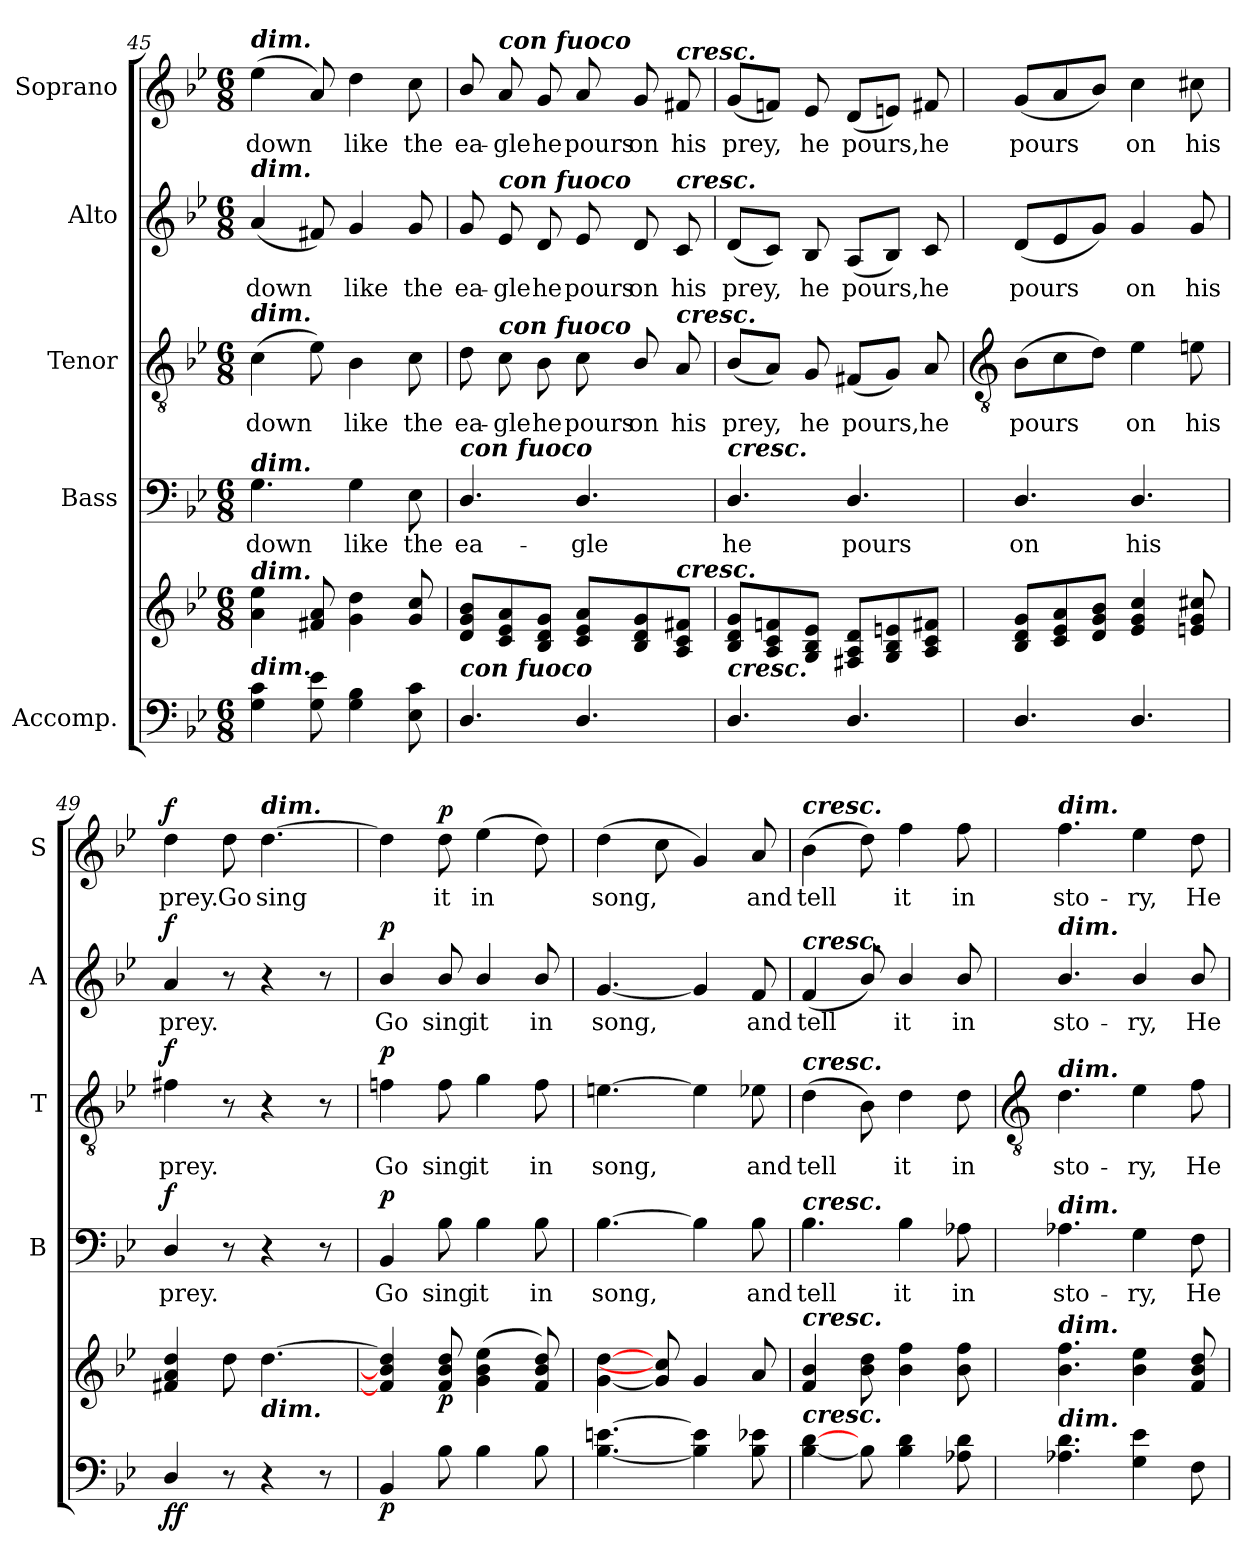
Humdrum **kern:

**kern	**kern	**dynam	**kern	**text	**dynam	**kern	**text	**dynam	**kern	**text	**dynam	**kern	**text	**dynam
*part5	*part5	*part5	*part4	*part4	*part4	*part3	*part3	*part3	*part2	*part2	*part2	*part1	*part1	*part1
*staff6	*staff5	*staff5/6	*staff4	*staff4	*staff4	*staff3	*staff3	*staff3	*staff2	*staff2	*staff2	*staff1	*staff1	*staff1
*I"Accomp.	*	*	*I"Bass	*	*	*I"Tenor	*	*	*I"Alto	*	*	*I"Soprano	*	*
*	*	*	*I'B	*	*	*I'T	*	*	*I'A	*	*	*I'S	*	*
*clefF4	*clefG2	*	*clefF4	*	*	*clefGv2	*	*	*clefG2	*	*	*clefG2	*	*
*k[b-e-]	*k[b-e-]	*	*k[b-e-]	*	*	*k[b-e-]	*	*	*k[b-e-]	*	*	*k[b-e-]	*	*
*B-:	*B-:	*	*B-:	*	*	*B-:	*	*	*B-:	*	*	*B-:	*	*
*M6/8	*M6/8	*	*M6/8	*	*	*M6/8	*	*	*M6/8	*	*	*M6/8	*	*
=45	=45	=45	=45	=45	=45	=45	=45	=45	=45	=45	=45	=45	=45	=45
!	!	!	!	!	!	!	!	!	!	!	!	!LO:TX:a:Bi:t=dim.	!	!
!	!	!	!	!	!	!	!	!	!LO:TX:a:Bi:t=dim.	!	!	!	!	!
!	!	!	!	!	!	!LO:TX:a:Bi:t=dim.	!	!	!	!	!	!	!	!
!	!	!	!LO:TX:a:Bi:t=dim.	!	!	!	!	!	!	!	!	!	!	!
!	!LO:TX:a:Bi:t=dim.	!	!	!	!	!	!	!	!	!	!	!	!	!
!LO:TX:a:Bi:t=dim.	!	!	!	!	!	!	!	!	!	!	!	!	!	!
!	!	!	!	!LO:LY:b	!	!	!LO:LY:b	!	!	!LO:LY:b	!	!	!LO:LY:b	!
4G 4c	4a 4ee-	.	4.G	down	.	(>4c	down	.	(<4a	down	.	(<4ee-	down	.
8G 8e-	8f#X 8a	.	.	.	.	8e-)	.	.	8f#X)	.	.	8a)	.	.
!	!	!	!	!LO:LY:b	!	!	!LO:LY:b	!	!	!LO:LY:b	!	!	!LO:LY:b	!
4G 4B-	4g 4dd	.	4G	like	.	4B-	like	.	4g	like	.	4dd	like	.
!	!	!	!	!LO:LY:b	!	!	!LO:LY:b	!	!	!LO:LY:b	!	!	!LO:LY:b	!
8E- 8c	8g 8cc	.	8E-	the	.	8c	the	.	8g	the	.	8cc	the	.
=46	=46	=46	=46	=46	=46	=46	=46	=46	=46	=46	=46	=46	=46	=46
!	!	!	!LO:TX:a:Bi:t=con fuoco	!	!	!	!	!	!	!	!	!	!	!
!LO:TX:a:Bi:t=con fuoco	!	!	!	!	!	!	!	!	!	!	!	!	!	!
!	!	!	!	!LO:LY:b	!	!	!LO:LY:b	!	!	!LO:LY:b	!	!	!LO:LY:b	!
4.D/	8d/ 8g/ 8b-/L	.	4.D/	ea-	.	8d	ea-	.	8g	ea-	.	8b-/	ea-	.
!	!	!	!	!	!	!	!	!	!	!	!	!LO:TX:a:Bi:t=con fuoco	!	!
!	!	!	!	!	!	!	!	!	!LO:TX:a:Bi:t=con fuoco	!	!	!	!	!
!	!	!	!	!	!	!LO:TX:a:Bi:t=con fuoco	!	!	!	!	!	!	!	!
!	!	!	!	!	!	!	!LO:LY:b	!	!	!LO:LY:b	!	!	!LO:LY:b	!
.	8c 8e- 8a	.	.	.	.	8c	-gle	.	8e-	-gle	.	8a	-gle	.
!	!	!	!	!	!	!	!LO:LY:b	!	!	!LO:LY:b	!	!	!LO:LY:b	!
.	8B- 8d 8gJ	.	.	.	.	8B-	he	.	8d	he	.	8g	he	.
!	!	!	!	!LO:LY:b	!	!	!LO:LY:b	!	!	!LO:LY:b	!	!	!LO:LY:b	!
4.D/	8c 8e- 8aL	.	4.D/	-gle	.	8c	pours	.	8e-	pours	.	8a	pours	.
!	!	!	!	!	!	!	!LO:LY:b	!	!	!LO:LY:b	!	!	!LO:LY:b	!
.	8B- 8d 8g	.	.	.	.	8B-/	on	.	8d	on	.	8g	on	.
!	!	!	!	!	!	!	!	!	!	!	!	!LO:TX:a:Bi:t=cresc.	!	!
!	!	!	!	!	!	!	!	!	!LO:TX:a:Bi:t=cresc.	!	!	!	!	!
!	!	!	!	!	!	!LO:TX:a:Bi:t=cresc.	!	!	!	!	!	!	!	!
!	!LO:TX:a:Bi:t=cresc.	!	!	!	!	!	!	!	!	!	!	!	!	!
!	!	!	!	!	!	!	!LO:LY:b	!	!	!LO:LY:b	!	!	!LO:LY:b	!
.	8A 8c 8f#XJ	.	.	.	.	8A	his	.	8c	his	.	8f#X	his	.
=47	=47	=47	=47	=47	=47	=47	=47	=47	=47	=47	=47	=47	=47	=47
!	!	!	!LO:TX:a:Bi:t=cresc.	!	!	!	!	!	!	!	!	!	!	!
!LO:TX:a:Bi:t=cresc.	!	!	!	!	!	!	!	!	!	!	!	!	!	!
!	!	!	!	!LO:LY:b	!	!	!LO:LY:b	!	!	!LO:LY:b	!	!	!LO:LY:b	!
4.D/	8B- 8d 8gL	.	4.D/	he	.	(<8B-L	prey,	.	(<8dL	prey,	.	(<8gL	prey,	.
.	8A 8c 8fn	.	.	.	.	8AJ)	.	.	8cJ)	.	.	8fnJ)	.	.
!	!	!	!	!	!	!	!LO:LY:b	!	!	!LO:LY:b	!	!	!LO:LY:b	!
.	8G 8B- 8e-J	.	.	.	.	8G	he	.	8B-	he	.	8e-	he	.
!	!	!	!	!LO:LY:b	!	!	!LO:LY:b	!	!	!LO:LY:b	!	!	!LO:LY:b	!
4.D/	8F#X 8A 8dL	.	4.D/	pours	.	(<8F#XL	pours,	.	(<8AL	pours,	.	(<8dL	pours,	.
.	8G 8B- 8en	.	.	.	.	8GJ)	.	.	8B-J)	.	.	8enJ)	.	.
!	!	!	!	!	!	!	!LO:LY:b	!	!	!LO:LY:b	!	!	!LO:LY:b	!
.	8A 8c 8f#XJ	.	.	.	.	8A	he	.	8c	he	.	8f#X	he	.
!!LO:LB:g=z
=48	=48	=48	=48	=48	=48	=48	=48	=48	=48	=48	=48	=48	=48	=48
*	*	*	*	*	*	*clefGv2	*	*	*	*	*	*	*	*
!	!	!	!	!LO:LY:b	!	!	!LO:LY:b	!	!	!LO:LY:b	!	!	!LO:LY:b	!
4.D/	8B- 8d 8gL	.	4.D/	on	.	(>8B-L	pours	.	(<8dL	pours	.	(<8gL	pours	.
.	8c 8e- 8a	.	.	.	.	8c	.	.	8e-	.	.	8a	.	.
.	8d 8g 8b-J	.	.	.	.	8dJ)	.	.	8gJ)	.	.	8b-J)	.	.
!	!	!	!	!LO:LY:b	!	!	!LO:LY:b	!	!	!LO:LY:b	!	!	!LO:LY:b	!
4.D/	4e- 4g 4cc	.	4.D/	his	.	4e-	on	.	4g	on	.	4cc	on	.
!	!	!	!	!	!	!	!LO:LY:b	!	!	!LO:LY:b	!	!	!LO:LY:b	!
.	8en 8g 8cc#X	.	.	.	.	8en	his	.	8g	his	.	8cc#X	his	.
=49	=49	=49	=49	=49	=49	=49	=49	=49	=49	=49	=49	=49	=49	=49
!	!	!LO:DY:b=2	!	!LO:LY:b	!	!	!LO:LY:b	!	!	!LO:LY:b	!	!	!LO:LY:b	!
!	!	!LO:DY:n=1:b	!	!	!LO:DY:b	!	!	!LO:DY:b	!	!	!LO:DY:b	!	!	!LO:DY:b
4D/	4f#X 4a 4dd	f f	4D/	prey.	f	4f#X	prey.	f	4a	prey.	f	4dd	prey.	f
!	!	!	!	!	!	!	!	!	!	!	!	!	!LO:LY:b	!
8r	8dd	.	8r	.	.	8r	.	.	8r	.	.	8dd	Go	.
!	!	!	!	!	!	!	!	!	!	!	!	!LO:TX:a:Bi:t=dim.	!	!
!	!LO:TX:b:Bi:t=dim.	!	!	!	!	!	!	!	!	!	!	!	!	!
!	!	!	!	!	!	!	!	!	!	!	!	!	!LO:LY:b	!
4r	[4.dd	.	4r	.	.	4r	.	.	4r	.	.	[4.dd	sing	.
8r	.	.	8r	.	.	8r	.	.	8r	.	.	.	.	.
=50	=50	=50	=50	=50	=50	=50	=50	=50	=50	=50	=50	=50	=50	=50
!	!	!LO:DY:b=2	!	!LO:LY:b	!LO:DY:b	!	!LO:LY:b	!LO:DY:b	!	!LO:LY:b	!LO:DY:b	!	!	!
4BB-	4fn] 4b-] 4dd]	p	4BB-	Go	p	4fn	Go	p	4b-/	Go	p	4dd]	.	.
!	!	!LO:DY:b	!	!LO:LY:b	!	!	!LO:LY:b	!	!	!LO:LY:b	!	!	!LO:LY:b	!LO:DY:b
8B-	8f 8b- 8dd	p	8B-	sing	.	8f	sing	.	8b-/	sing	.	8dd	it	p
!	!	!	!	!LO:LY:b	!	!	!LO:LY:b	!	!	!LO:LY:b	!	!	!LO:LY:b	!
4B-	(<4g 4b- 4ee-	.	4B-	it	.	4g	it	.	4b-/	it	.	(>4ee-	in	.
!	!	!	!	!LO:LY:b	!	!	!LO:LY:b	!	!	!LO:LY:b	!	!	!	!
8B-	8f 8b- 8dd)	.	8B-	in	.	8f	in	.	8b-/	in	.	8dd)	.	.
=51	=51	=51	=51	=51	=51	=51	=51	=51	=51	=51	=51	=51	=51	=51
!	!	!	!	!LO:LY:b	!	!	!LO:LY:b	!	!	!LO:LY:b	!	!	!LO:LY:b	!
[4.B- [4.en	[4g [4dd	.	[4.B-	song,	.	[4.en	song,	.	[4.g	song,	.	(>4dd	song,	.
.	8g] 8cc]	.	.	.	.	.	.	.	.	.	.	8cc	.	.
4B-] 4e]	4g	.	4B-]	.	.	4e]	.	.	4g]	.	.	4g)	.	.
!	!	!	!	!LO:LY:b	!	!	!LO:LY:b	!	!	!LO:LY:b	!	!	!LO:LY:b	!
8B- 8e-X	8a	.	8B-	and	.	8e-X	and	.	8f	and	.	8a	and	.
=52	=52	=52	=52	=52	=52	=52	=52	=52	=52	=52	=52	=52	=52	=52
!	!	!	!	!	!	!	!	!	!	!	!	!LO:TX:a:Bi:t=cresc.	!	!
!	!	!	!	!	!	!	!	!	!LO:TX:a:Bi:t=cresc.	!	!	!	!	!
!	!	!	!	!	!	!LO:TX:a:Bi:t=cresc.	!	!	!	!	!	!	!	!
!	!	!	!LO:TX:a:Bi:t=cresc.	!	!	!	!	!	!	!	!	!	!	!
!	!LO:TX:a:Bi:t=cresc.	!	!	!	!	!	!	!	!	!	!	!	!	!
!LO:TX:a:Bi:t=cresc.	!	!	!	!	!	!	!	!	!	!	!	!	!	!
!	!	!	!	!LO:LY:b	!	!	!LO:LY:b	!	!	!LO:LY:b	!	!	!LO:LY:b	!
[4B- [4d	4f 4b-	.	4.B-	tell	.	(>4d	tell	.	(<4f	tell	.	(>4b-	tell	.
8B-]	8b- 8dd	.	.	.	.	8B-)	.	.	8b-/)	.	.	8dd)	.	.
!	!	!	!	!LO:LY:b	!	!	!LO:LY:b	!	!	!LO:LY:b	!	!	!LO:LY:b	!
4B- 4d	4b- 4ff	.	4B-	it	.	4d	it	.	4b-/	it	.	4ff	it	.
!	!	!	!	!LO:LY:b	!	!	!LO:LY:b	!	!	!LO:LY:b	!	!	!LO:LY:b	!
8A-X 8d	8b- 8ff	.	8A-X	in	.	8d	in	.	8b-/	in	.	8ff	in	.
!!LO:LB:g=z
=53	=53	=53	=53	=53	=53	=53	=53	=53	=53	=53	=53	=53	=53	=53
*	*	*	*	*	*	*clefGv2	*	*	*	*	*	*	*	*
!	!	!	!	!	!	!	!	!	!	!	!	!LO:TX:a:Bi:t=dim.	!	!
!	!	!	!	!	!	!	!	!	!LO:TX:a:Bi:t=dim.	!	!	!	!	!
!	!	!	!	!	!	!LO:TX:a:Bi:t=dim.	!	!	!	!	!	!	!	!
!	!	!	!LO:TX:a:Bi:t=dim.	!	!	!	!	!	!	!	!	!	!	!
!	!LO:TX:a:Bi:t=dim.	!	!	!	!	!	!	!	!	!	!	!	!	!
!LO:TX:a:Bi:t=dim.	!	!	!	!	!	!	!	!	!	!	!	!	!	!
!	!	!	!	!LO:LY:b	!	!	!LO:LY:b	!	!	!LO:LY:b	!	!	!LO:LY:b	!
4.A-X 4.d	4.b- 4.ff	.	4.A-X	sto-	.	4.d	sto-	.	4.b-/	sto-	.	4.ff	sto-	.
!	!	!	!	!LO:LY:b	!	!	!LO:LY:b	!	!	!LO:LY:b	!	!	!LO:LY:b	!
4G 4e-	4b- 4ee-	.	4G	-ry,	.	4e-	-ry,	.	4b-/	-ry,	.	4ee-	-ry,	.
!	!	!	!	!LO:LY:b	!	!	!LO:LY:b	!	!	!LO:LY:b	!	!	!LO:LY:b	!
8F	8f 8b- 8dd	.	8F	He	.	8f	He	.	8b-/	He	.	8dd	He	.
=	=	=	=	=	=	=	=	=	=	=	=	=	=	=
*-	*-	*-	*-	*-	*-	*-	*-	*-	*-	*-	*-	*-	*-	*-
